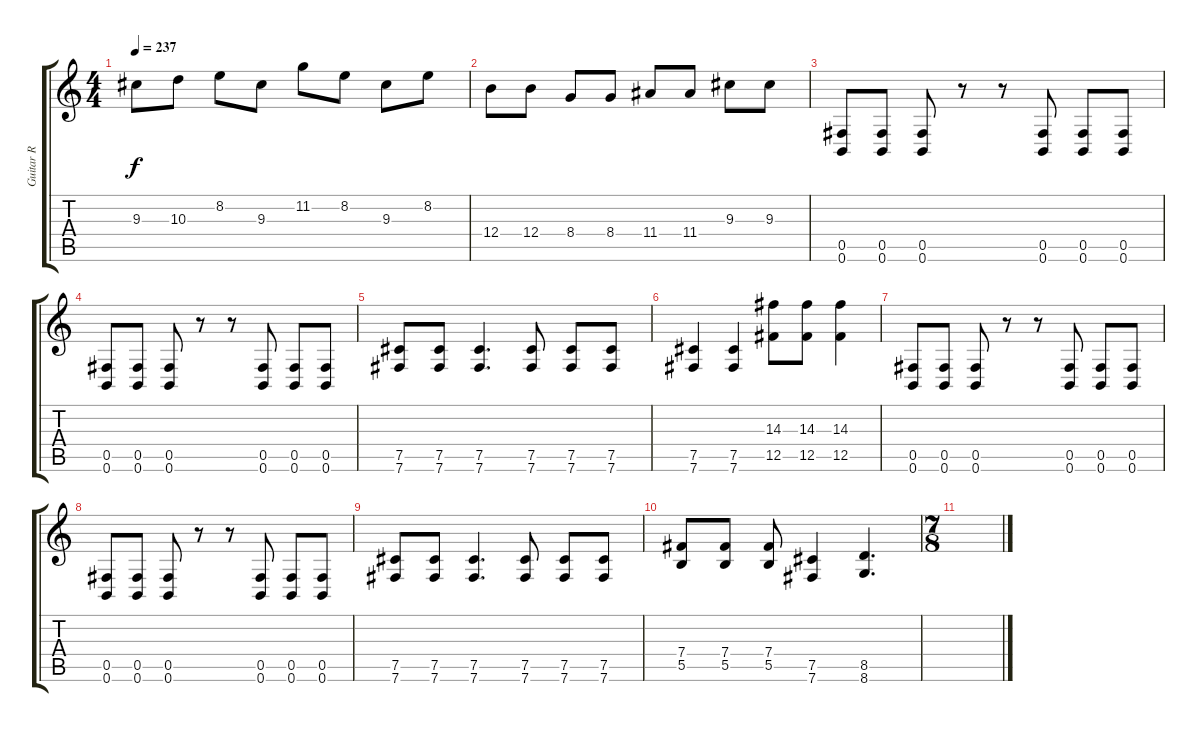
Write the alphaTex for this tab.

\track ("Guitar R" "Guitar R") {instrument distortionguitar}
\staff {score tabs}
\tuning (Db4 Ab3 E3 B2 Gb2 B1) {hide}
\ts (4 4)
\tempo 237
\clef g2
\ks c
9.3.8{dy f} 10.3.8 8.2.8 9.3.8 11.2.8 8.2.8 9.3.8 8.2.8 |
12.4.8 12.4.8 8.4.8 8.4.8 11.4.8 11.4.8 9.3.8 9.3.8 |
(0.5 0.6).8 (0.5 0.6).8 (0.5 0.6).8 r.8 r.8 (0.5 0.6).8 (0.5 0.6).8 (0.5 0.6).8 |
(0.5 0.6).8 (0.5 0.6).8 (0.5 0.6).8 r.8 r.8 (0.5 0.6).8 (0.5 0.6).8 (0.5 0.6).8 |
(7.5 7.6).8 (7.5 7.6).8 (7.5 7.6).4{d} (7.5 7.6).8 (7.5 7.6).8 (7.5 7.6).8 |
(7.5 7.6).4 (7.5 7.6).4 (14.3 12.5).8 (14.3 12.5).8 (14.3 12.5).4 |
(0.5 0.6).8 (0.5 0.6).8 (0.5 0.6).8 r.8 r.8 (0.5 0.6).8 (0.5 0.6).8 (0.5 0.6).8 |
(0.5 0.6).8 (0.5 0.6).8 (0.5 0.6).8 r.8 r.8 (0.5 0.6).8 (0.5 0.6).8 (0.5 0.6).8 |
(7.5 7.6).8 (7.5 7.6).8 (7.5 7.6).4{d} (7.5 7.6).8 (7.5 7.6).8 (7.5 7.6).8 |
(7.4 5.5).8 (7.4 5.5).8 (7.4 5.5).8 (7.5 7.6).4 (8.5 8.6).4{d} |
\ts (7 8)
